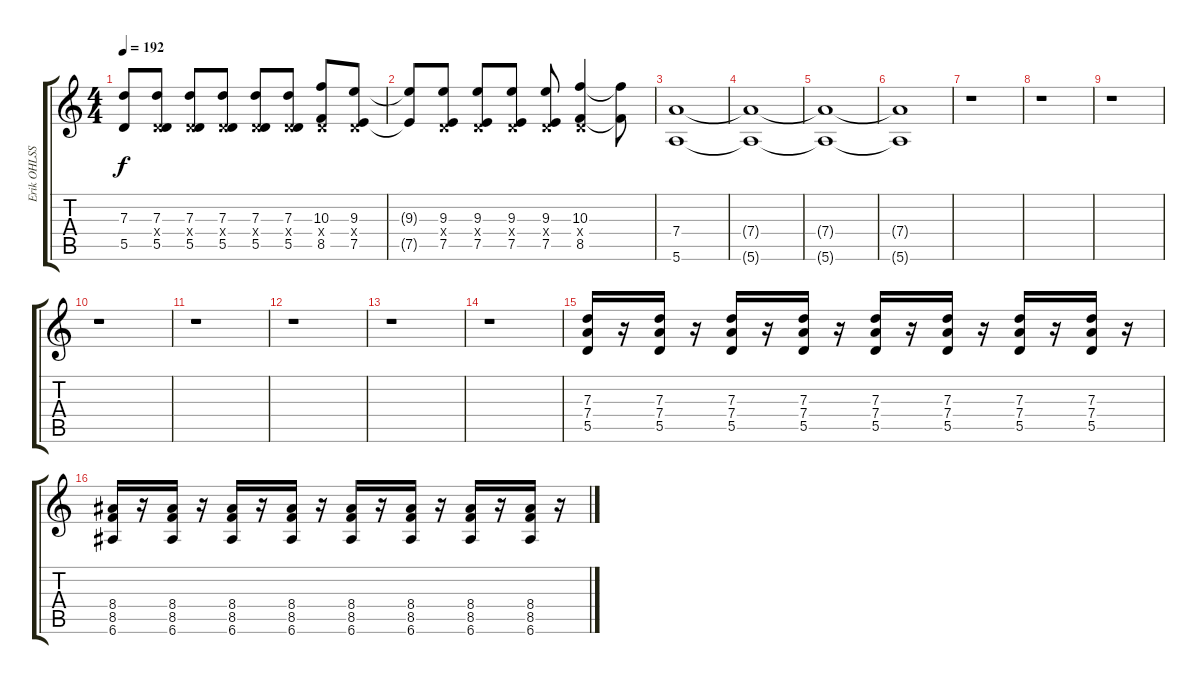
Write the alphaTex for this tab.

\track ("Erik OHLSSON" "Erik OHLSS") {instrument distortionguitar}
\staff {score tabs}
\tuning (E4 B3 G3 D3 A2 E2) {hide}
\ts (4 4)
\tempo 192
\clef g2
\ks c
(7.3{t} 5.5{t}).8{dy f} (7.3 0.4{x} 5.5).8 (7.3 0.4{x} 5.5).8 (7.3 0.4{x} 5.5).8 (7.3 0.4{x} 5.5).8 (7.3 0.4{x} 5.5).8 (10.3 0.4{x} 8.5).8 (9.3 0.4{x} 7.5).8 |
(9.3{t} 7.5{t}).8 (9.3 0.4{x} 7.5).8 (9.3 0.4{x} 7.5).8 (9.3 0.4{x} 7.5).8 (9.3 0.4{x} 7.5).8 (10.3 0.4{x} 8.5).4 (10.3{t} 8.5{t}).8 |
(7.4 5.6).1 |
(7.4{t} 5.6{t}).1 |
(7.4{t} 5.6{t}).1 |
(7.4{t} 5.6{t}).1 |
r.1 |
r.1 |
r.1 |
r.1 |
r.1 |
r.1 |
r.1 |
r.1 |
(7.3 7.4 5.5).16 r.16 (7.3 7.4 5.5).16 r.16 (7.3 7.4 5.5).16 r.16 (7.3 7.4 5.5).16 r.16 (7.3 7.4 5.5).16 r.16 (7.3 7.4 5.5).16 r.16 (7.3 7.4 5.5).16 r.16 (7.3 7.4 5.5).16 r.16 |
(8.4 8.5 6.6).16 r.16 (8.4 8.5 6.6).16 r.16 (8.4 8.5 6.6).16 r.16 (8.4 8.5 6.6).16 r.16 (8.4 8.5 6.6).16 r.16 (8.4 8.5 6.6).16 r.16 (8.4 8.5 6.6).16 r.16 (8.4 8.5 6.6).16 r.16
